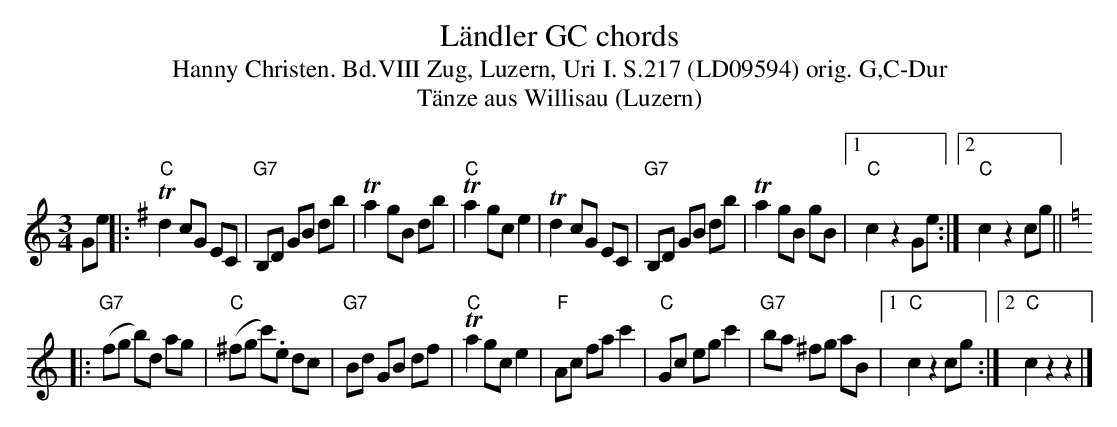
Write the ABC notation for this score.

X:1
T: Ländler GC chords
T:Hanny Christen. Bd.VIII Zug, Luzern, Uri I. S.217 (LD09594) orig. G,C-Dur
T: T\"anze aus Willisau (Luzern)
M:3/4
L:1/8
K:C %%MIDI gchordon
Ge |:[K:G] "C"Td2 cG EC | "G7"B,D GB db | Ta2 gB db | "C"Ta2 gc e2 |\
  Td2 cG EC | "G7"B,D GB db | Ta2 gB gB |1 "C"c2z2 Ge :|2 "C"c2z2 cg ||
[K:C] |: "G7"(fg b)d ag | "C"(^fg c').e dc | "G7"Bd GB df | "C"Ta2 gc e2 |\
 "F"Ac fa c'2 | "C"Gc eg c'2 |  "G7"ba ^fg aB |1 "C"c2z2 cg :|2 "C"c2 z2z2 |]
